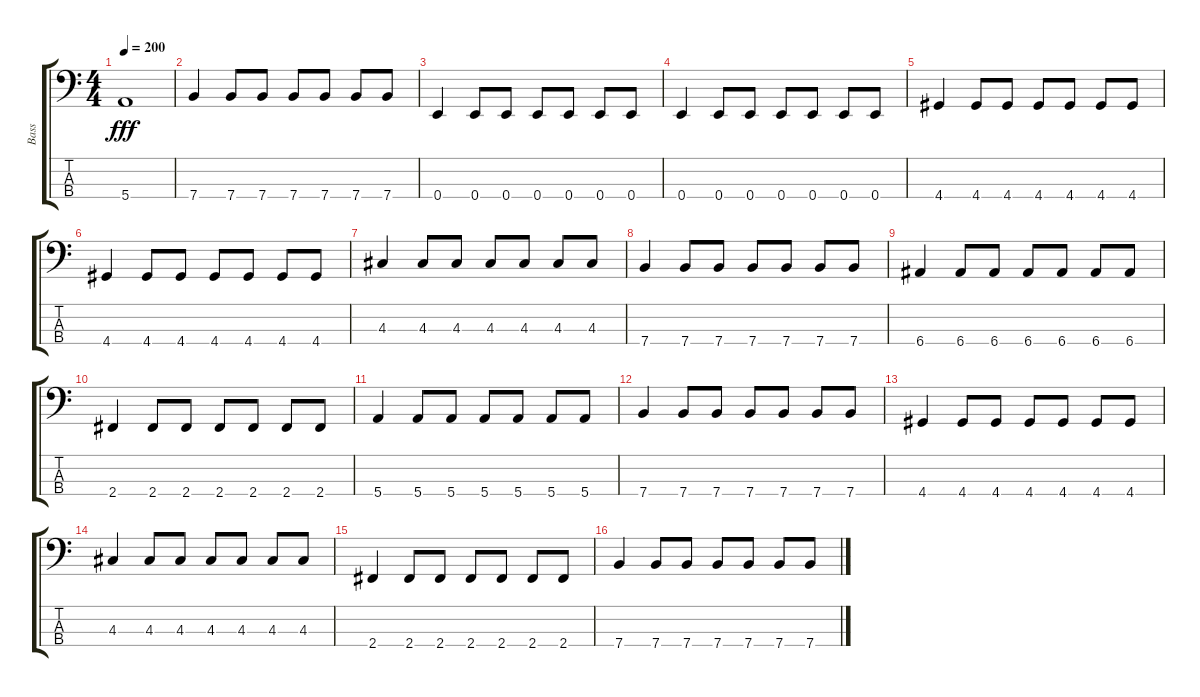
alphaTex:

\track ("Bass" "Bass") {instrument electricbassfinger}
\staff {score tabs}
\tuning (G2 D2 A1 E1) {hide}
\ts (4 4)
\tempo 200
\clef f4
\ks c
5.4.1{dy fff} |
7.4.4 7.4.8 7.4.8 7.4.8 7.4.8 7.4.8 7.4.8 |
0.4.4 0.4.8 0.4.8 0.4.8 0.4.8 0.4.8 0.4.8 |
0.4.4 0.4.8 0.4.8 0.4.8 0.4.8 0.4.8 0.4.8 |
4.4.4 4.4.8 4.4.8 4.4.8 4.4.8 4.4.8 4.4.8 |
4.4.4 4.4.8 4.4.8 4.4.8 4.4.8 4.4.8 4.4.8 |
4.3.4 4.3.8 4.3.8 4.3.8 4.3.8 4.3.8 4.3.8 |
7.4.4 7.4.8 7.4.8 7.4.8 7.4.8 7.4.8 7.4.8 |
6.4.4 6.4.8 6.4.8 6.4.8 6.4.8 6.4.8 6.4.8 |
2.4.4 2.4.8 2.4.8 2.4.8 2.4.8 2.4.8 2.4.8 |
5.4.4 5.4.8 5.4.8 5.4.8 5.4.8 5.4.8 5.4.8 |
7.4.4 7.4.8 7.4.8 7.4.8 7.4.8 7.4.8 7.4.8 |
4.4.4 4.4.8 4.4.8 4.4.8 4.4.8 4.4.8 4.4.8 |
4.3.4 4.3.8 4.3.8 4.3.8 4.3.8 4.3.8 4.3.8 |
2.4.4 2.4.8 2.4.8 2.4.8 2.4.8 2.4.8 2.4.8 |
7.4.4 7.4.8 7.4.8 7.4.8 7.4.8 7.4.8 7.4.8
